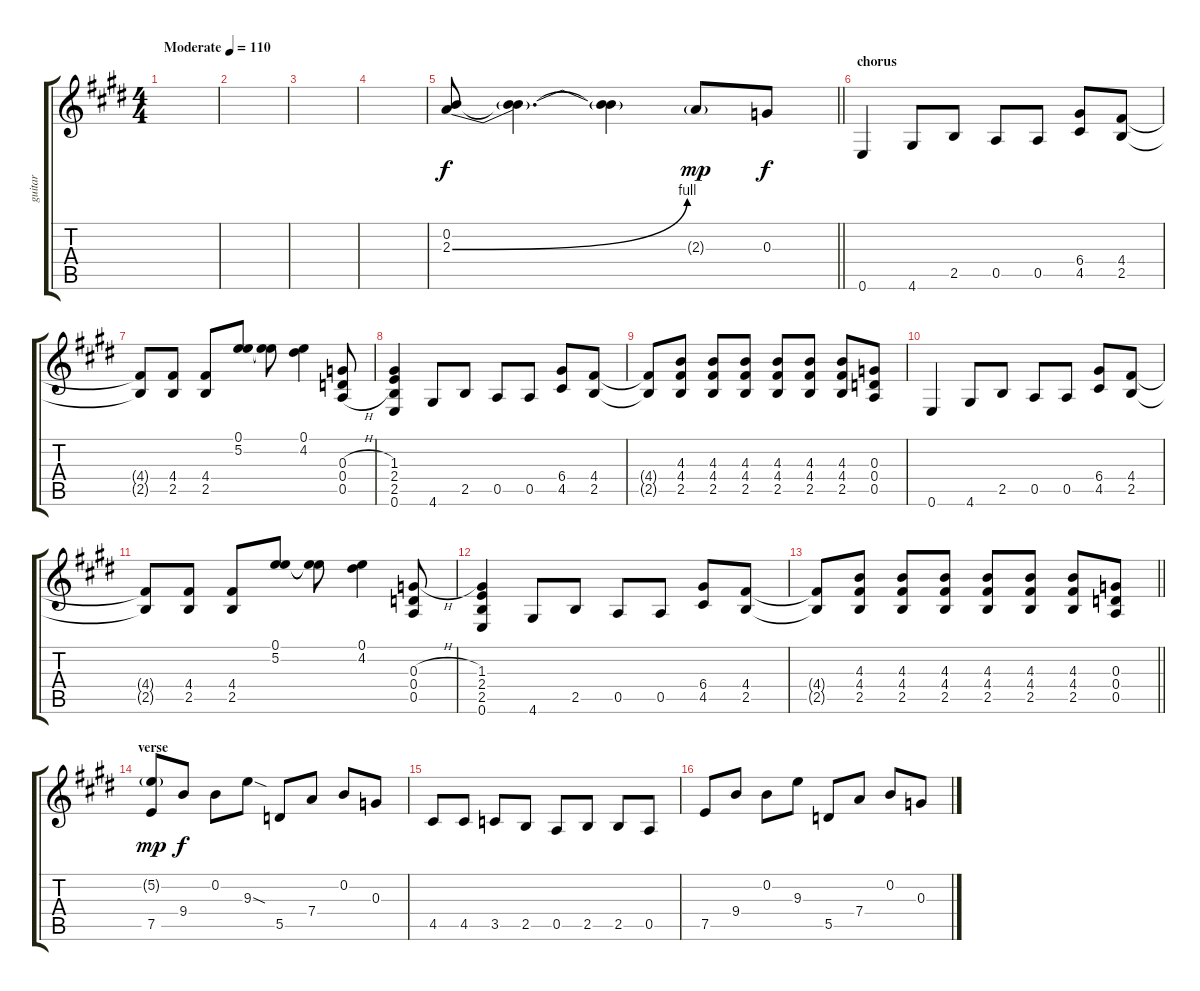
\track ("guitar" "guitar") {instrument overdrivenguitar}
\staff {score tabs}
\tuning (E4 B3 G3 D3 A2 E2) {hide}
\ts (4 4)
\tempo (110 "Moderate")
\clef g2
\ks e
|
|
|
|
\barLineRight lightlight
(0.2 2.3{be (bend 0 0 60 4)}).8 (0.2{t} 2.3{t}).4{d} (0.2{t} 2.3{t}).4 2.3{g}.8{dy mp} 0.3.8{dy f} |
\section ("" "chorus")
0.6.4 4.6.8 2.5.8 0.5.8 0.5.8 (6.4 4.5).8 (4.4 2.5).8 |
(4.4{t} 2.5{t}).8 (4.4 2.5).8 (4.4 2.5).8 (0.1 5.2).8 (0.1{t} 5.2{t}).8 (0.1 4.2).4 (0.3{h} 0.4 0.5{h}).8 |
(1.3 2.4 2.5 0.6).4 4.6.8 2.5.8 0.5.8 0.5.8 (6.4 4.5).8 (4.4 2.5).8 |
(4.4{t} 2.5{t}).8 (4.3 4.4 2.5).8 (4.3 4.4 2.5).8 (4.3 4.4 2.5).8 (4.3 4.4 2.5).8 (4.3 4.4 2.5).8 (4.3 4.4 2.5).8 (0.3 0.4 0.5).8 |
0.6.4 4.6.8 2.5.8 0.5.8 0.5.8 (6.4 4.5).8 (4.4 2.5).8 |
(4.4{t} 2.5{t}).8 (4.4 2.5).8 (4.4 2.5).8 (0.1 5.2).8 (0.1{t} 5.2{t}).8 (0.1 4.2).4 (0.3{h} 0.4 0.5).8 |
(1.3 2.4 2.5 0.6).4 4.6.8 2.5.8 0.5.8 0.5.8 (6.4 4.5).8 (4.4 2.5).8 |
\barLineRight lightlight
(4.4{t} 2.5{t}).8 (4.3 4.4 2.5).8 (4.3 4.4 2.5).8 (4.3 4.4 2.5).8 (4.3 4.4 2.5).8 (4.3 4.4 2.5).8 (4.3 4.4 2.5).8 (0.3 0.4 0.5).8 |
\section ("" "verse")
(5.2{g} 7.5).8{dy mp} 9.4.8{dy f} 0.2.8 9.3{sod}.8 5.5.8 7.4.8 0.2.8 0.3.8 |
4.5.8 4.5.8 3.5.8 2.5.8 0.5.8 2.5.8 2.5.8 0.5.8 |
7.5.8 9.4.8 0.2.8 9.3.8 5.5.8 7.4.8 0.2.8 0.3.8
